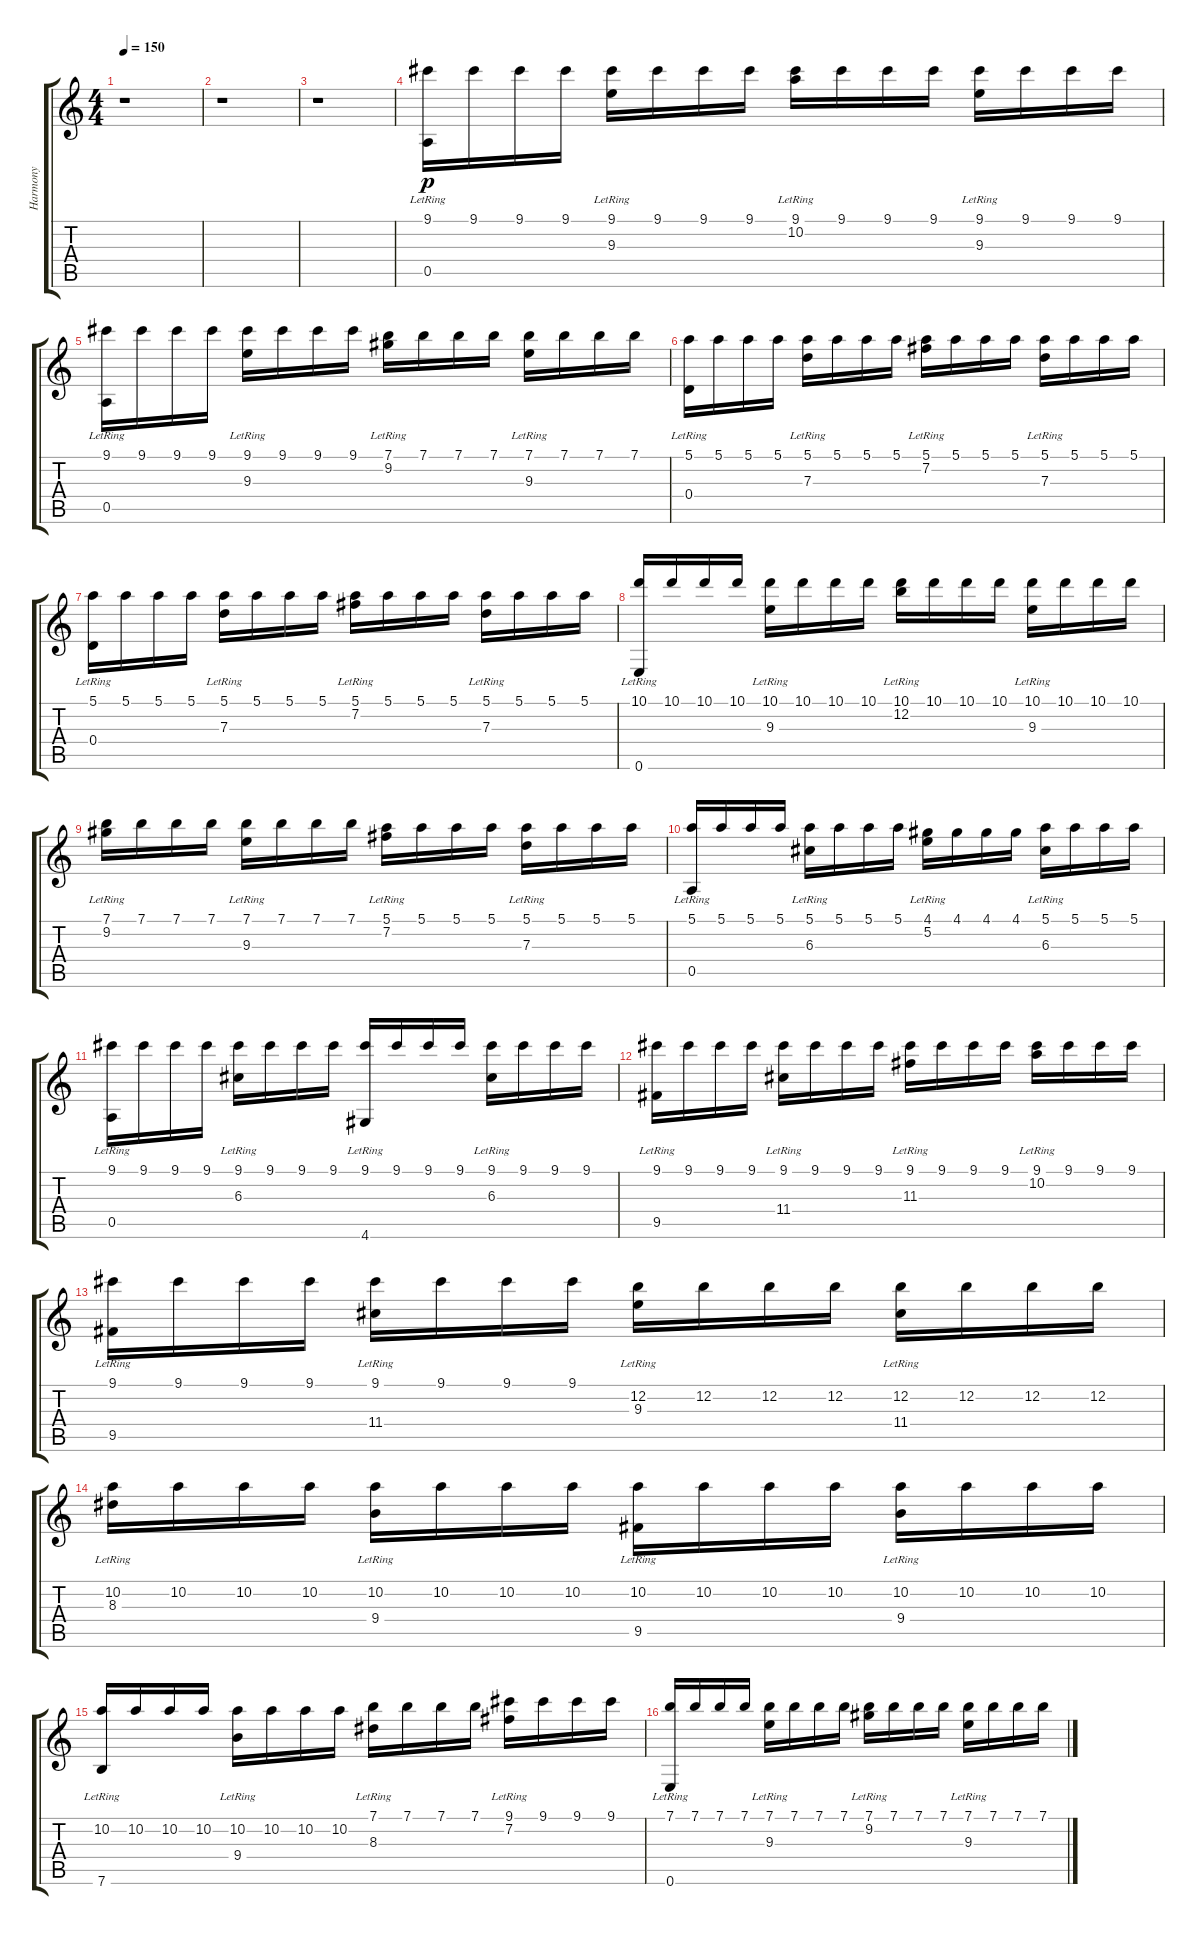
\track ("Harmony" "Harmony") {instrument acousticguitarnylon}
\staff {score tabs}
\tuning (E4 B3 G3 D3 A2 E2) {hide}
\ts (4 4)
\tempo 150
\clef g2
\ks c
r.1{dy f} |
r.1 |
r.1 |
(9.1 0.5{lr}).16{dy p} 9.1.16 9.1.16 9.1.16 (9.1 9.3{lr}).16 9.1.16 9.1.16 9.1.16 (9.1 10.2{lr}).16 9.1.16 9.1.16 9.1.16 (9.1 9.3{lr}).16 9.1.16 9.1.16 9.1.16 |
(9.1 0.5{lr}).16 9.1.16 9.1.16 9.1.16 (9.1 9.3{lr}).16 9.1.16 9.1.16 9.1.16 (7.1 9.2{lr}).16 7.1.16 7.1.16 7.1.16 (7.1 9.3{lr}).16 7.1.16 7.1.16 7.1.16 |
(5.1 0.4{lr}).16 5.1.16 5.1.16 5.1.16 (5.1 7.3{lr}).16 5.1.16 5.1.16 5.1.16 (5.1 7.2{lr}).16 5.1.16 5.1.16 5.1.16 (5.1 7.3{lr}).16 5.1.16 5.1.16 5.1.16 |
(5.1 0.4{lr}).16 5.1.16 5.1.16 5.1.16 (5.1 7.3{lr}).16 5.1.16 5.1.16 5.1.16 (5.1 7.2{lr}).16 5.1.16 5.1.16 5.1.16 (5.1 7.3{lr}).16 5.1.16 5.1.16 5.1.16 |
(10.1 0.6{lr}).16 10.1.16 10.1.16 10.1.16 (10.1 9.3{lr}).16 10.1.16 10.1.16 10.1.16 (10.1 12.2{lr}).16 10.1.16 10.1.16 10.1.16 (10.1 9.3{lr}).16 10.1.16 10.1.16 10.1.16 |
(7.1 9.2{lr}).16 7.1.16 7.1.16 7.1.16 (7.1 9.3{lr}).16 7.1.16 7.1.16 7.1.16 (5.1 7.2{lr}).16 5.1.16 5.1.16 5.1.16 (5.1 7.3{lr}).16 5.1.16 5.1.16 5.1.16 |
(5.1 0.5{lr}).16 5.1.16 5.1.16 5.1.16 (5.1 6.3{lr}).16 5.1.16 5.1.16 5.1.16 (4.1 5.2{lr}).16 4.1.16 4.1.16 4.1.16 (5.1 6.3{lr}).16 5.1.16 5.1.16 5.1.16 |
(9.1 0.5{lr}).16 9.1.16 9.1.16 9.1.16 (9.1 6.3{lr}).16 9.1.16 9.1.16 9.1.16 (9.1 4.6{lr}).16 9.1.16 9.1.16 9.1.16 (9.1 6.3{lr}).16 9.1.16 9.1.16 9.1.16 |
(9.1 9.5{lr}).16 9.1.16 9.1.16 9.1.16 (9.1 11.4{lr}).16 9.1.16 9.1.16 9.1.16 (9.1 11.3{lr}).16 9.1.16 9.1.16 9.1.16 (9.1 10.2{lr}).16 9.1.16 9.1.16 9.1.16 |
(9.1 9.5{lr}).16 9.1.16 9.1.16 9.1.16 (9.1 11.4{lr}).16 9.1.16 9.1.16 9.1.16 (12.2 9.3{lr}).16 12.2.16 12.2.16 12.2.16 (12.2 11.4{lr}).16 12.2.16 12.2.16 12.2.16 |
(10.2 8.3{lr}).16 10.2.16 10.2.16 10.2.16 (10.2 9.4{lr}).16 10.2.16 10.2.16 10.2.16 (10.2 9.5{lr}).16 10.2.16 10.2.16 10.2.16 (10.2 9.4{lr}).16 10.2.16 10.2.16 10.2.16 |
(10.2 7.6{lr}).16 10.2.16 10.2.16 10.2.16 (10.2 9.4{lr}).16 10.2.16 10.2.16 10.2.16 (7.1 8.3{lr}).16 7.1.16 7.1.16 7.1.16 (9.1 7.2{lr}).16 9.1.16 9.1.16 9.1.16 |
(7.1 0.6{lr}).16 7.1.16 7.1.16 7.1.16 (7.1 9.3{lr}).16 7.1.16 7.1.16 7.1.16 (7.1 9.2{lr}).16 7.1.16 7.1.16 7.1.16 (7.1 9.3{lr}).16 7.1.16 7.1.16 7.1.16
